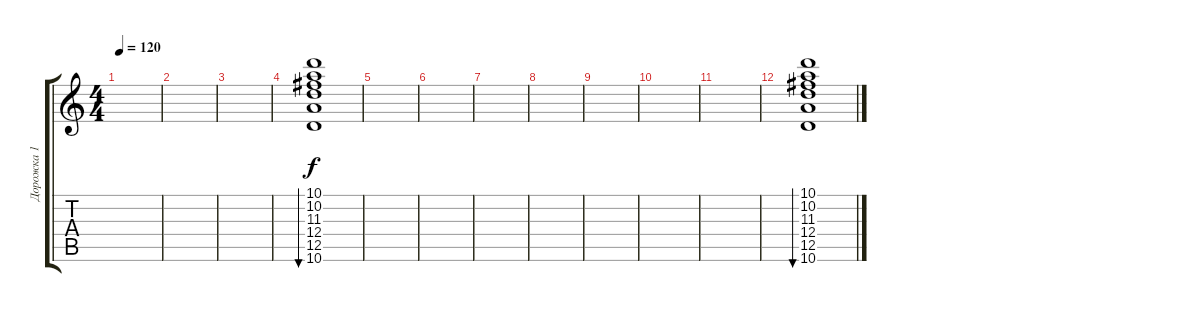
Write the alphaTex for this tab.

\track ("Дорожка 1" "Дорожка 1") {instrument distortionguitar}
\staff {score tabs}
\tuning (E4 B3 G3 D3 A2 E2) {hide}
\ts (4 4)
\tempo 120
\clef g2
\ks c
|
|
|
(10.1 10.2 11.3 12.4 12.5 10.6).1{bu 60} |
|
|
|
|
|
|
|
(10.1 10.2 11.3 12.4 12.5 10.6).1{bu 60}
